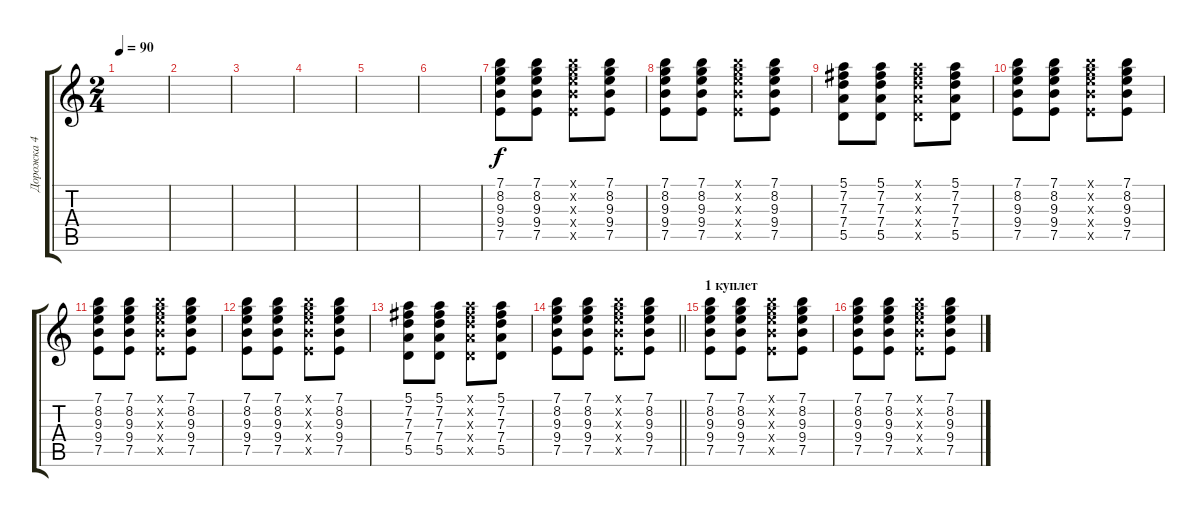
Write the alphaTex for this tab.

\track ("Дорожка 4" "Дорожка 4") {instrument electricguitarclean}
\staff {score tabs}
\tuning (E4 B3 G3 D3 A2 E2) {hide}
\ts (2 4)
\tempo 90
\clef g2
\ks c
|
|
|
|
|
|
(7.1 8.2 9.3 9.4 7.5).8 (7.1 8.2 9.3 9.4 7.5).8 (7.1{x} 8.2{x} 9.3{x} 9.4{x} 7.5{x}).8 (7.1 8.2 9.3 9.4 7.5).8 |
(7.1 8.2 9.3 9.4 7.5).8 (7.1 8.2 9.3 9.4 7.5).8 (7.1{x} 8.2{x} 9.3{x} 9.4{x} 7.5{x}).8 (7.1 8.2 9.3 9.4 7.5).8 |
(5.1 7.2 7.3 7.4 5.5).8 (5.1 7.2 7.3 7.4 5.5).8 (5.1{x} 7.2{x} 7.3{x} 7.4{x} 5.5{x}).8 (5.1 7.2 7.3 7.4 5.5).8 |
(7.1 8.2 9.3 9.4 7.5).8 (7.1 8.2 9.3 9.4 7.5).8 (7.1{x} 8.2{x} 9.3{x} 9.4{x} 7.5{x}).8 (7.1 8.2 9.3 9.4 7.5).8 |
(7.1 8.2 9.3 9.4 7.5).8 (7.1 8.2 9.3 9.4 7.5).8 (7.1{x} 8.2{x} 9.3{x} 9.4{x} 7.5{x}).8 (7.1 8.2 9.3 9.4 7.5).8 |
(7.1 8.2 9.3 9.4 7.5).8 (7.1 8.2 9.3 9.4 7.5).8 (7.1{x} 8.2{x} 9.3{x} 9.4{x} 7.5{x}).8 (7.1 8.2 9.3 9.4 7.5).8 |
(5.1 7.2 7.3 7.4 5.5).8 (5.1 7.2 7.3 7.4 5.5).8 (5.1{x} 7.2{x} 7.3{x} 7.4{x} 5.5{x}).8 (5.1 7.2 7.3 7.4 5.5).8 |
\barLineRight lightlight
(7.1 8.2 9.3 9.4 7.5).8 (7.1 8.2 9.3 9.4 7.5).8 (7.1{x} 8.2{x} 9.3{x} 9.4{x} 7.5{x}).8 (7.1 8.2 9.3 9.4 7.5).8 |
\section ("" "1 куплет")
(7.1 8.2 9.3 9.4 7.5).8 (7.1 8.2 9.3 9.4 7.5).8 (7.1{x} 8.2{x} 9.3{x} 9.4{x} 7.5{x}).8 (7.1 8.2 9.3 9.4 7.5).8 |
(7.1 8.2 9.3 9.4 7.5).8 (7.1 8.2 9.3 9.4 7.5).8 (7.1{x} 8.2{x} 9.3{x} 9.4{x} 7.5{x}).8 (7.1 8.2 9.3 9.4 7.5).8
